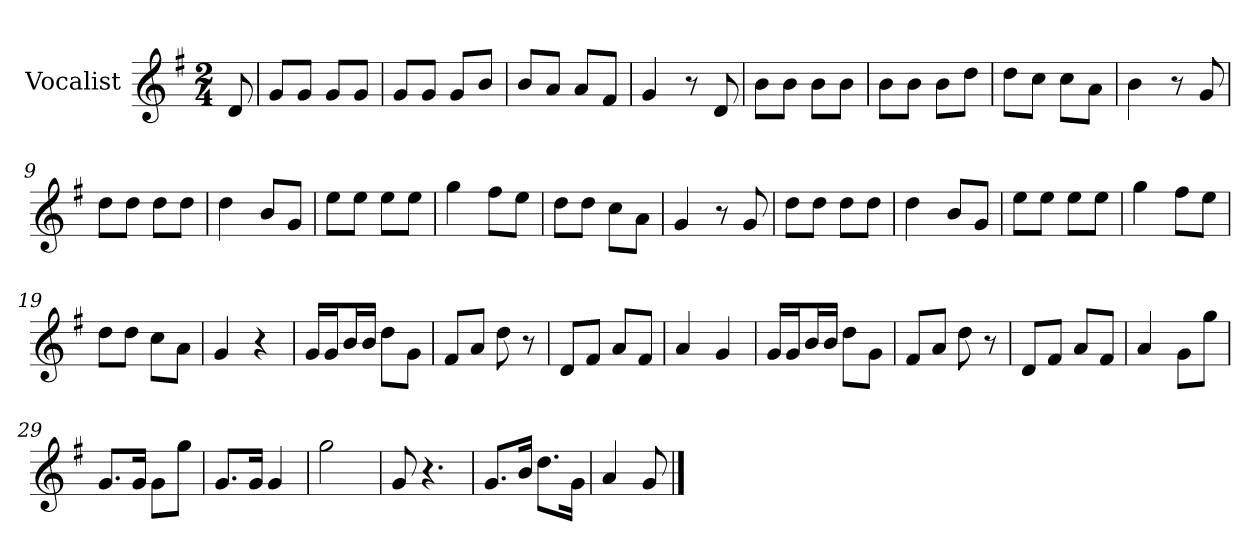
**kern
*part1
*staff1
*I"Vocalist
*k[f#]
*G:
*M2/4
=
8d
=1
8gL
8gJ
8gL
8gJ
=2
8gL
8gJ
8gL
8bJ
=3
8bL
8aJ
8aL
8f#J
=4
4g
8r
8d
=5
8bL
8bJ
8bL
8bJ
=6
8bL
8bJ
8bL
8ddJ
=7
8ddL
8ccJ
8ccL
8aJ
=8
4b
8r
8g
=9
8ddL
8ddJ
8ddL
8ddJ
=10
4dd
8bL
8gJ
=11
8eeL
8eeJ
8eeL
8eeJ
=12
4gg
8ff#L
8eeJ
=13
8ddL
8ddJ
8ccL
8aJ
=14
4g
8r
8g
=15
8ddL
8ddJ
8ddL
8ddJ
=16
4dd
8bL
8gJ
=17
8eeL
8eeJ
8eeL
8eeJ
=18
4gg
8ff#L
8eeJ
=19
8ddL
8ddJ
8ccL
8aJ
=20
4g
4r
=21
16gLL
16gJ
16bL
16bJJ
8ddL
8gJ
=22
8f#L
8aJ
8dd
8r
=23
8dL
8f#J
8aL
8f#J
=24
4a
4g
=25
16gLL
16gJ
16bL
16bJJ
8ddL
8gJ
=26
8f#L
8aJ
8dd
8r
=27
8dL
8f#J
8aL
8f#J
=28
4a
8gL
8ggJ
=29
8.gL
16gJk
8gL
8ggJ
=30
8.gL
16gJk
4g
=31
2gg
=32
8g
4.r
=33
8.gL
16bJk
8.ddL
16gJk
=34
4a
8g
==
*-
